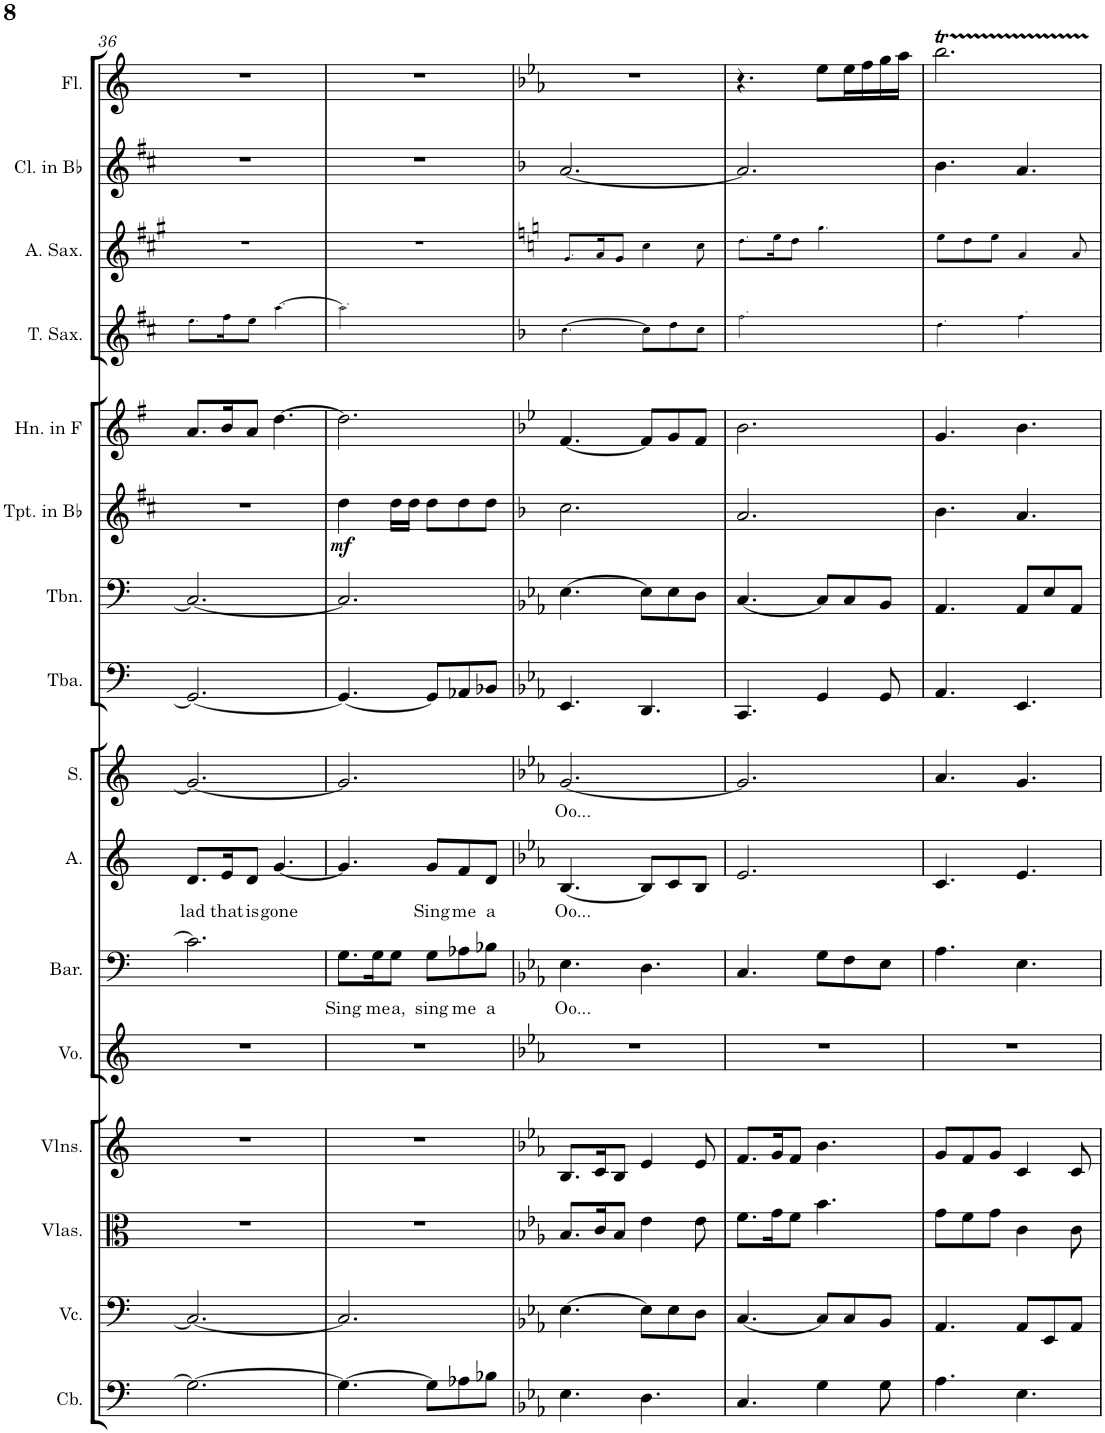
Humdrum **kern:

**kern	**kern	**kern	**kern	**kern	**kern	**text	**kern	**text	**kern	**text	**kern	**kern	**kern	**dynam	**kern	**kern	**kern	**kern	**kern
*part16	*part15	*part14	*part13	*part12	*part11	*part11	*part10	*part10	*part9	*part9	*part8	*part7	*part6	*part6	*part5	*part4	*part3	*part2	*part1
*staff16	*staff15	*staff14	*staff13	*staff12	*staff11	*staff11	*staff10	*staff10	*staff9	*staff9	*staff8	*staff7	*staff6	*staff6	*staff5	*staff4	*staff3	*staff2	*staff1
*I"Contrabass	*I"Violoncello	*I"Violas	*I"Violins	*I"Voice	*I"Baritone	*	*I"Alto	*	*I"Soprano	*	*I"Tuba	*I"Trombone	*I"Trumpet in Bb	*	*I"Horn in F	*I"Tenor Saxophone	*I"Alto Saxophone	*I"Clarinet in Bb	*I"Flute
*I'Cb.	*I'Vc.	*I'Vlas.	*I'Vlns.	*I'Vo.	*I'Bar.	*	*I'A.	*	*I'S.	*	*I'Tba.	*I'Tbn.	*I'Tpt. in Bb	*	*I'Hn. in F	*I'T. Sax.	*I'A. Sax.	*I'Cl. in Bb	*I'Fl.
!!LO:PB:g=z
*clefF4	*clefF4	*clefC3	*clefG2	*clefG2	*clefF4	*	*clefG2	*	*clefG2	*	*clefF4	*clefF4	*clefG2	*	*clefG2	*clefG2	*clefG2	*clefG2	*clefG2
*Trd7c12	*	*	*	*	*	*	*	*	*	*	*	*	*Trd1c2	*	*Trd4c7	*Trd8c14	*Trd5c9	*Trd1c2	*
*k[]	*k[]	*k[]	*k[]	*k[]	*k[]	*	*k[]	*	*k[]	*	*k[]	*k[]	*k[f#c#]	*	*k[f#]	*k[f#c#]	*k[f#c#g#]	*k[f#c#]	*k[]
*M6/8	*M6/8	*M6/8	*M6/8	*M6/8	*M6/8	*	*M6/8	*	*M6/8	*	*M6/8	*M6/8	*M6/8	*	*M6/8	*M6/8	*M6/8	*M6/8	*M6/8
=36	=36	=36	=36	=36	=36	=36	=36	=36	=36	=36	=36	=36	=36	=36	=36	=36	=36	=36	=36
!	!	!	!	!	!	!	!	!LO:LY:b	!	!	!	!	!	!	!	!	!	!	!
2.G\_	2.C/_	2.r	2.r	2.r	2.c\]	.	8.d/L	lad	2.g/_	.	2.GG/_	2.C/_	2.r	.	8.a/L	8.ee!\L	2.r	2.r	2.r
!	!	!	!	!	!	!	!	!LO:LY:b	!	!	!	!	!	!	!	!	!	!	!
.	.	.	.	.	.	.	16e/K	that	.	.	.	.	.	.	16b/K	16ff#!\K	.	.	.
!	!	!	!	!	!	!	!	!LO:LY:b	!	!	!	!	!	!	!	!	!	!	!
.	.	.	.	.	.	.	8d/J	is	.	.	.	.	.	.	8a/J	8ee!\J	.	.	.
!	!	!	!	!	!	!	!	!LO:LY:b	!	!	!	!	!	!	!	!	!	!	!
.	.	.	.	.	.	.	[4.g/	gone	.	.	.	.	.	.	[4.dd\	[4.aa!\	.	.	.
=37	=37	=37	=37	=37	=37	=37	=37	=37	=37	=37	=37	=37	=37	=37	=37	=37	=37	=37	=37
!	!	!	!	!	!	!LO:LY:b	!	!	!	!	!	!	!	!LO:DY:b	!	!	!	!	!
4.G\_	2.C/]	2.r	2.r	2.r	8.G\L	Sing	4.g/]	.	2.g/]	.	4.GG/_	2.C/]	4dd\	mf	2.dd\]	2.aa!\]	2.r	2.r	2.r
!	!	!	!	!	!	!LO:LY:b	!	!	!	!	!	!	!	!	!	!	!	!	!
.	.	.	.	.	16G\K	me	.	.	.	.	.	.	.	.	.	.	.	.	.
!	!	!	!	!	!	!LO:LY:b	!	!	!	!	!	!	!	!	!	!	!	!	!
.	.	.	.	.	8G\J	a,	.	.	.	.	.	.	16dd\LL	.	.	.	.	.	.
.	.	.	.	.	.	.	.	.	.	.	.	.	16dd\JJ	.	.	.	.	.	.
!	!	!	!	!	!	!LO:LY:b	!	!LO:LY:b	!	!	!	!	!	!	!	!	!	!	!
8G\L]	.	.	.	.	8G\L	sing	8g/L	Sing	.	.	8GG/L]	.	8dd\L	.	.	.	.	.	.
!	!	!	!	!	!	!LO:LY:b	!	!LO:LY:b	!	!	!	!	!	!	!	!	!	!	!
8A-X\	.	.	.	.	8A-X\	me	8f/	me	.	.	8AA-X/	.	8dd\	.	.	.	.	.	.
!	!	!	!	!	!	!LO:LY:b	!	!LO:LY:b	!	!	!	!	!	!	!	!	!	!	!
8B-X\J	.	.	.	.	8B-X\J	a	8d/J	a	.	.	8BB-X/J	.	8dd\J	.	.	.	.	.	.
=38	=38	=38	=38	=38	=38	=38	=38	=38	=38	=38	=38	=38	=38	=38	=38	=38	=38	=38	=38
*k[b-e-a-]	*k[b-e-a-]	*k[b-e-a-]	*k[b-e-a-]	*k[b-e-a-]	*k[b-e-a-]	*	*k[b-e-a-]	*	*k[b-e-a-]	*	*k[b-e-a-]	*k[b-e-a-]	*k[b-]	*	*k[b-e-]	*k[b-]	*k[]	*k[b-]	*k[b-e-a-]
!	!	!	!	!	!	!LO:LY:b	!	!LO:LY:b	!	!LO:LY:b	!	!	!	!	!	!	!	!	!
4.E-\	[4.E-\	8.B-/L	8.B-/L	2.r	4.E-\	Oo...	[4.B-/	Oo...	[2.g/	Oo...	4.EE-/	[4.E-\	2.cc\	.	[4.f/	[4.cc!\	8.g!/L	[2.a/	2.r
.	.	16c/K	16c/K	.	.	.	.	.	.	.	.	.	.	.	.	.	16a!/K	.	.
.	.	8B-/J	8B-/J	.	.	.	.	.	.	.	.	.	.	.	.	.	8g!/J	.	.
4.D\	8E-\L]	4e-\	4e-/	.	4.D\	.	8B-/L]	.	.	.	4.DD/	8E-\L]	.	.	8f/L]	8cc!\L]	4cc!\	.	.
.	8E-\	.	.	.	.	.	8c/	.	.	.	.	8E-\	.	.	8g/	8dd!\	.	.	.
.	8D\J	8e-\	8e-/	.	.	.	8B-/J	.	.	.	.	8D\J	.	.	8f/J	8cc!\J	8cc!\	.	.
=39	=39	=39	=39	=39	=39	=39	=39	=39	=39	=39	=39	=39	=39	=39	=39	=39	=39	=39	=39
4.C/	[4.C/	8.f\L	8.f/L	2.r	4.C/	.	2.e-/	.	2.g/]	.	4.CC/	[4.C/	2.a/	.	2.b-\	2.ff!\	8.dd!\L	2.a/]	4.r
.	.	16g\K	16g/K	.	.	.	.	.	.	.	.	.	.	.	.	.	16ee!\K	.	.
.	.	8f\J	8f/J	.	.	.	.	.	.	.	.	.	.	.	.	.	8dd!\J	.	.
4G\	8C/L]	4.b-\	4.b-\	.	8G\L	.	.	.	.	.	4GG/	8C/L]	.	.	.	.	4.gg!\	.	8ee-\L
.	8C/	.	.	.	8F\	.	.	.	.	.	.	8C/	.	.	.	.	.	.	16ee-\L
.	.	.	.	.	.	.	.	.	.	.	.	.	.	.	.	.	.	.	16ff\
8G\	8BB-/J	.	.	.	8E-\J	.	.	.	.	.	8GG/	8BB-/J	.	.	.	.	.	.	16gg\
.	.	.	.	.	.	.	.	.	.	.	.	.	.	.	.	.	.	.	16aa-\JJ
=40	=40	=40	=40	=40	=40	=40	=40	=40	=40	=40	=40	=40	=40	=40	=40	=40	=40	=40	=40
4.A-\	4.AA-/	8g\L	8g/L	2.r	4.A-\	.	4.c/	.	4.a-/	.	4.AA-/	4.AA-/	4.b-\	.	4.g/	4.dd!\	8ee!\L	4.b-\	2.bb-T\
.	.	8f\	8f/	.	.	.	.	.	.	.	.	.	.	.	.	.	8dd!\	.	.
.	.	8g\J	8g/J	.	.	.	.	.	.	.	.	.	.	.	.	.	8ee!\J	.	.
4.E-\	8AA-/L	4c\	4c/	.	4.E-\	.	4.e-/	.	4.g/	.	4.EE-/	8AA-/L	4.a/	.	4.b-\	4.ff!\	4a!/	4.a/	.
.	8EE-/	.	.	.	.	.	.	.	.	.	.	8E-/	.	.	.	.	.	.	.
.	8AA-/J	8c\	8c/	.	.	.	.	.	.	.	.	8AA-/J	.	.	.	.	8a!/	.	.
=	=	=	=	=	=	=	=	=	=	=	=	=	=	=	=	=	=	=	=
*-	*-	*-	*-	*-	*-	*-	*-	*-	*-	*-	*-	*-	*-	*-	*-	*-	*-	*-	*-
